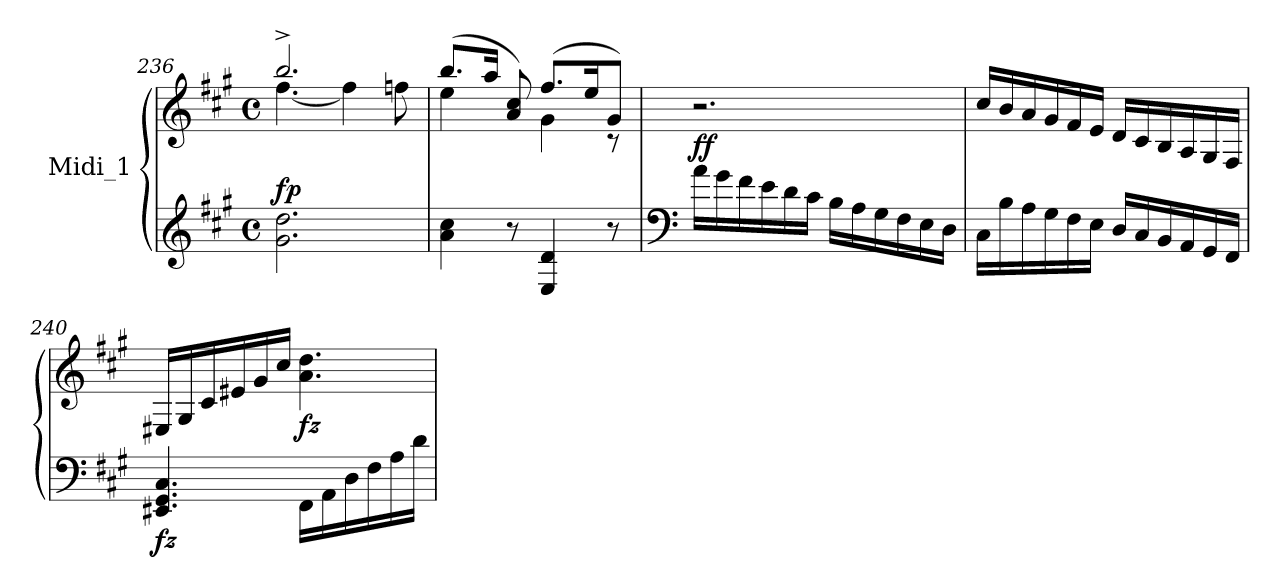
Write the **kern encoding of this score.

**kern	**kern	**dynam
*part1	*part1	*part1
*staff2	*staff1	*staff1/2
*I"Midi_1	*	*
*clefG2	*clefG2	*
*k[f#c#g#]	*k[f#c#g#]	*
*A:	*A:	*
*M4/4	*M4/4	*
*met(c)	*met(c)	*
=236	=236	=236
*	*^	*
!	!	!	!LO:DY:a=2
2.g#\ 2.dd\	2.bb^/	[4.ff#\	fp
.	.	4ff#\]	.
.	.	8ffn\	.
!!LO:LB:g=z	!!
=237	=237	=237	=237
4a\ 4cc#\	(>8.bb/L	4ee\	.
.	16aa/Jk	.	.
8r	8a/ 8cc#/)	8ryy	.
4E/ 4d/	(>8.ff#/L	4g#\	.
.	16ee/K	.	.
8r	8g#/J)	8r	.
*	*v	*v	*
!!LO:LB:g=z
=238	=238	=238
*clefF4	*	*
*	*MM85	*
*	*^	*
!	!	!	!LO:DY:a=2
*	*v	*v	*
16a\LL	2.r	ff
16g#\	.	.
16f#\	.	.
16e\	.	.
16d\	.	.
16c#\JJ	.	.
16B\LL	.	.
16A\	.	.
16G#\	.	.
16F#\	.	.
16E\	.	.
16D\JJ	.	.
=239	=239	=239
16C#\LL	16cc#/LL	.
16B\	16b/	.
16A\	16a/	.
16G#\	16g#/	.
16F#\	16f#/	.
16E\JJ	16e/JJ	.
16D/LL	16d/LL	.
16C#/	16c#/	.
16BB/	16B/	.
16AA/	16A/	.
16GG#/	16G#/	.
16FF#/JJ	16F#/JJ	.
=240	=240	=240
!	!	!LO:DY:b=2
4.EE#X/ 4.GG#/ 4.C#/	16E#X/LL	fz
.	16G#/	.
.	16c#/	.
.	16e#X/	.
.	16g#/	.
.	16cc#/JJ	.
!	!	!LO:DY:b
16FF#\LL	4.a\ 4.dd\	fz
16AA\	.	.
16D\	.	.
16F#\	.	.
16A\	.	.
16d\JJ	.	.
=	=	=
*-	*-	*-
